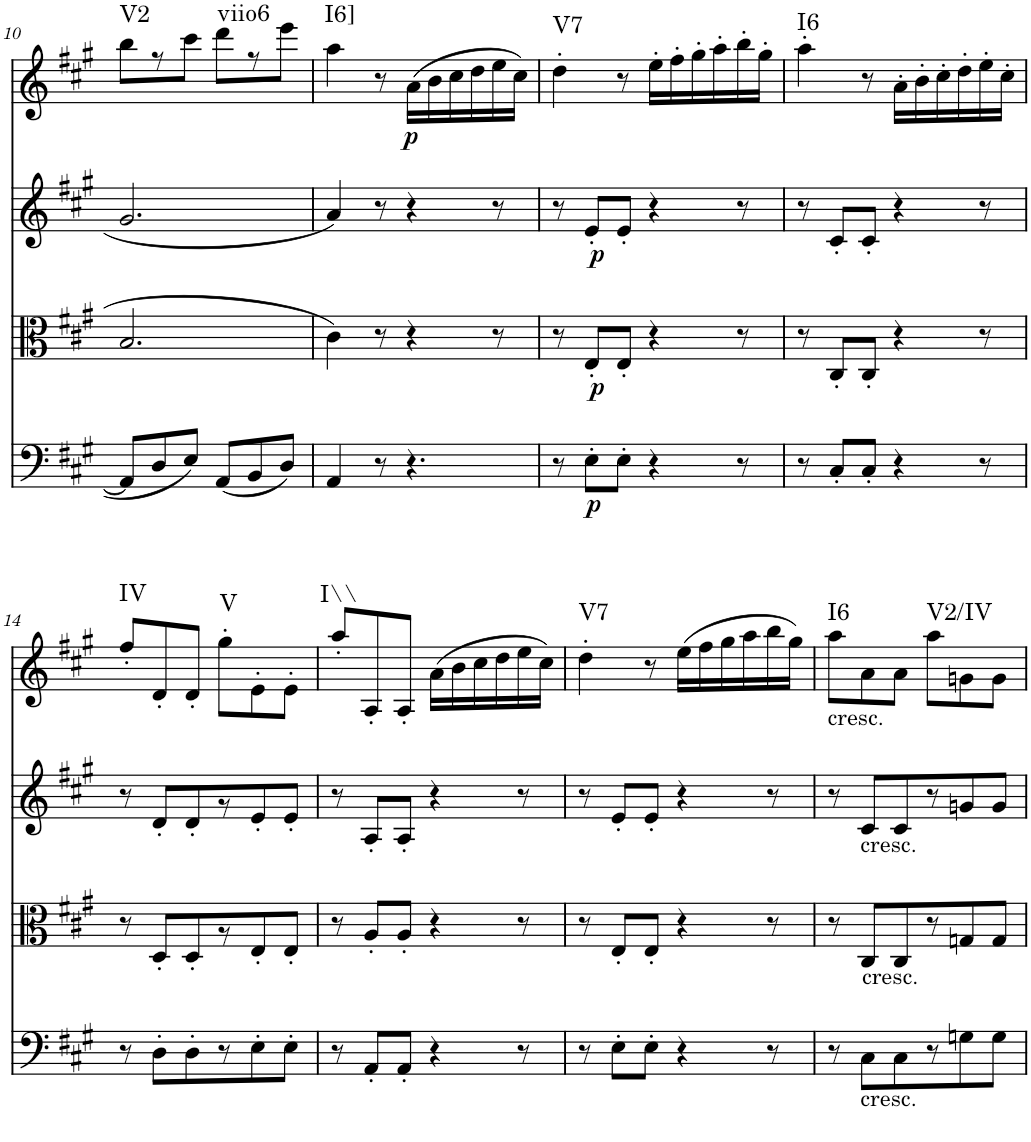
**kern	**dynam	**kern	**dynam	**kern	**dynam	**kern	**dynam	**harte
*part4	*part4	*part3	*part3	*part2	*part2	*part1	*part1	*part1
*staff4	*staff4	*staff3	*staff3	*staff2	*staff2	*staff1	*staff1	*
*I"Violoncello	*	*I"Viola	*	*I"Violin 2	*	*I"Violin 1	*	*
*I'Vc	*	*I'Vla	*	*I'Vln	*	*I'Vln	*	*
!!LO:PB:g=z
*clefF4	*	*clefC3	*	*clefG2	*	*clefG2	*	*
*k[f#c#g#]	*	*k[f#c#g#]	*	*k[f#c#g#]	*	*k[f#c#g#]	*	*
*A:	*	*A:	*	*A:	*	*A:	*	*
*M6/8	*	*M6/8	*	*M6/8	*	*M6/8	*	*
=10	=10	=10	=10	=10	=10	=10	=10	=10
!	!	!	!	!	!	!	!	!LO:H:kt=V2
8AA/L]	.	2.B/	.	2.g#/	.	8bb\L	.	N
8D/	.	.	.	.	.	8r	.	.
8E/J	.	.	.	.	.	8ccc#\J	.	.
!	!	!	!	!	!	!	!	!LO:H:kt=viio6
(8AA/L	.	.	.	.	.	8ddd\L	.	N
8BB/	.	.	.	.	.	8r	.	.
8D/J)	.	.	.	.	.	8eee\J	.	.
=11	=11	=11	=11	=11	=11	=11	=11	=11
!	!	!	!	!	!	!	!	!LO:H:kt=I6]
4AA/	.	4c#\	.	4a/	.	4aa\	.	N
8r	.	8r	.	8r	.	8r	.	.
!	!	!	!	!	!	!	!LO:DY:b	!
4.r	.	4r	.	4r	.	(16a\LL	p	.
.	.	.	.	.	.	16b\	.	.
.	.	.	.	.	.	16cc#\	.	.
.	.	.	.	.	.	16dd\	.	.
.	.	8r	.	8r	.	16ee\	.	.
.	.	.	.	.	.	16cc#\JJ)	.	.
=12	=12	=12	=12	=12	=12	=12	=12	=12
!	!	!	!	!	!	!	!	!LO:H:kt=V7
8r	.	8r	.	8r	.	4dd'\	.	N
!	!LO:DY:b	!	!LO:DY:b	!	!LO:DY:b	!	!	!
8E'\L	p	8E'/L	p	8e'/L	p	.	.	.
8E'\J	.	8E'/J	.	8e'/J	.	8r	.	.
4r	.	4r	.	4r	.	16ee'\LL	.	.
.	.	.	.	.	.	16ff#'\	.	.
.	.	.	.	.	.	16gg#'\	.	.
.	.	.	.	.	.	16aa'\	.	.
8r	.	8r	.	8r	.	16bb'\	.	.
.	.	.	.	.	.	16gg#'\JJ	.	.
=13	=13	=13	=13	=13	=13	=13	=13	=13
!	!	!	!	!	!	!	!	!LO:H:kt=I6
8r	.	8r	.	8r	.	4aa'\	.	N
8C#'/L	.	8C#'/L	.	8c#'/L	.	.	.	.
8C#'/J	.	8C#'/J	.	8c#'/J	.	8r	.	.
4r	.	4r	.	4r	.	16a'\LL	.	.
.	.	.	.	.	.	16b'\	.	.
.	.	.	.	.	.	16cc#'\	.	.
.	.	.	.	.	.	16dd'\	.	.
8r	.	8r	.	8r	.	16ee'\	.	.
.	.	.	.	.	.	16cc#'\JJ	.	.
!!LO:LB:g=z
=14	=14	=14	=14	=14	=14	=14	=14	=14
!	!	!	!	!	!	!	!	!LO:H:kt=IV
8r	.	8r	.	8r	.	8ff#'/L	.	N
8D'\L	.	8D'/L	.	8d'/L	.	8d'/	.	.
8D'\	.	8D'/	.	8d'/	.	8d'/J	.	.
!	!	!	!	!	!	!	!	!LO:H:kt=V
8r	.	8r	.	8r	.	8gg#'\L	.	N
8E'\	.	8E'/	.	8e'/	.	8e'\	.	.
8E'\J	.	8E'/J	.	8e'/J	.	8e'\J	.	.
=15	=15	=15	=15	=15	=15	=15	=15	=15
!	!	!	!	!	!	!	!	!LO:H:kt=I\\
8r	.	8r	.	8r	.	8aa'/L	.	N
8AA'/L	.	8A'/L	.	8A'/L	.	8A'/	.	.
8AA'/J	.	8A'/J	.	8A'/J	.	8A'/J	.	.
4r	.	4r	.	4r	.	(16a\LL	.	.
.	.	.	.	.	.	16b\	.	.
.	.	.	.	.	.	16cc#\	.	.
.	.	.	.	.	.	16dd\	.	.
8r	.	8r	.	8r	.	16ee\	.	.
.	.	.	.	.	.	16cc#\JJ)	.	.
=16	=16	=16	=16	=16	=16	=16	=16	=16
!	!	!	!	!	!	!	!	!LO:H:kt=V7
8r	.	8r	.	8r	.	4dd'\	.	N
8E'\L	.	8E'/L	.	8e'/L	.	.	.	.
8E'\J	.	8E'/J	.	8e'/J	.	8r	.	.
4r	.	4r	.	4r	.	(16ee\LL	.	.
.	.	.	.	.	.	16ff#\	.	.
.	.	.	.	.	.	16gg#\	.	.
.	.	.	.	.	.	16aa\	.	.
8r	.	8r	.	8r	.	16bb\	.	.
.	.	.	.	.	.	16gg#\JJ)	.	.
=17	=17	=17	=17	=17	=17	=17	=17	=17
!	!	!	!	!	!	!LO:TX:b:t=cresc.	!	!LO:H:kt=I6
8r	.	8r	.	8r	.	8aa\L	.	N
!	!	!	!	!LO:TX:b:t=cresc.	!	!	!	!
!	!	!LO:TX:b:t=cresc.	!	!	!	!	!	!
!LO:TX:b:t=cresc.	!	!	!	!	!	!	!	!
8C#\L	.	8C#/L	.	8c#/L	.	8a\	.	.
8C#\	.	8C#/	.	8c#/	.	8a\J	.	.
!	!	!	!	!	!	!	!	!LO:H:kt=V2/IV
8r	.	8r	.	8r	.	8aa\L	.	N
8Gn\	.	8Gn/	.	8gn/	.	8gn\	.	.
8G\J	.	8G/J	.	8g/J	.	8g\J	.	.
=	=	=	=	=	=	=	=	=
*-	*-	*-	*-	*-	*-	*-	*-	*-
